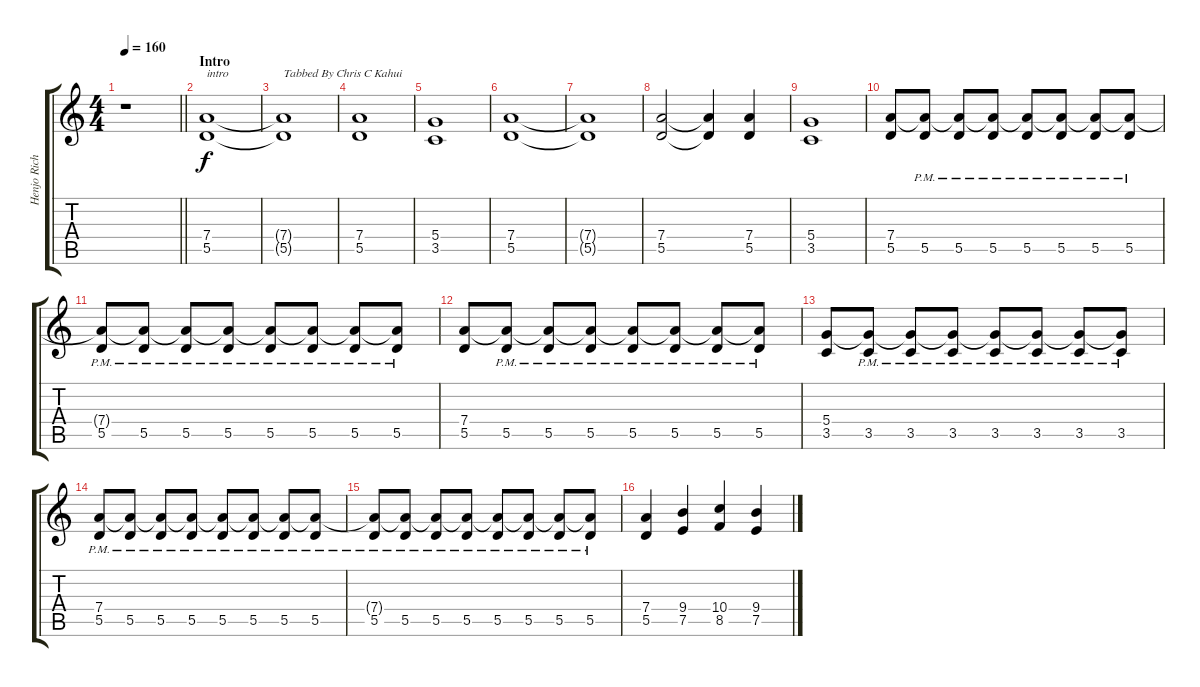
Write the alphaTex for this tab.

\track ("Henjo Richter" "Henjo Rich") {instrument distortionguitar}
\staff {score tabs}
\tuning (E4 B3 G3 D3 A2 E2) {hide}
\ts (4 4)
\tempo 160
\clef g2
\barLineRight lightlight
\ks c
r.1{dy f instrument distortionguitar} |
\section ("" "Intro")
(7.4 5.5).1{txt "intro"} |
(7.4{t} 5.5{t}).1{txt "Tabbed By Chris C Kahui"} |
(7.4 5.5).1 |
(5.4 3.5).1 |
(7.4 5.5).1{txt ""} |
(7.4{t} 5.5{t}).1 |
(7.4 5.5).2 (7.4{t} 5.5{t}).4 (7.4 5.5).4 |
(5.4 3.5).1 |
(7.4 5.5).8 (7.4{t} 5.5{pm}).8 (7.4{t} 5.5{pm}).8 (7.4{t} 5.5{pm}).8 (7.4{t} 5.5{pm}).8 (7.4{t} 5.5{pm}).8 (7.4{t} 5.5{pm}).8 (7.4{t} 5.5{pm}).8 |
(7.4{t} 5.5{pm}).8 (7.4{t} 5.5{pm}).8 (7.4{t} 5.5{pm}).8 (7.4{t} 5.5{pm}).8 (7.4{t} 5.5{pm}).8 (7.4{t} 5.5{pm}).8 (7.4{t} 5.5{pm}).8 (7.4{t} 5.5{pm}).8 |
(7.4 5.5).8 (7.4{t} 5.5{pm}).8 (7.4{t} 5.5{pm}).8 (7.4{t} 5.5{pm}).8 (7.4{t} 5.5{pm}).8 (7.4{t} 5.5{pm}).8 (7.4{t} 5.5{pm}).8 (7.4{t} 5.5{pm}).8 |
(5.4 3.5).8 (5.4{t} 3.5{pm}).8 (5.4{t} 3.5{pm}).8 (5.4{t} 3.5{pm}).8 (5.4{t} 3.5{pm}).8 (5.4{t} 3.5{pm}).8 (5.4{t} 3.5{pm}).8 (5.4{t} 3.5{pm}).8 |
(7.4 5.5{pm}).8 (7.4{t} 5.5{pm}).8 (7.4{t} 5.5{pm}).8 (7.4{t} 5.5{pm}).8 (7.4{t} 5.5{pm}).8 (7.4{t} 5.5{pm}).8 (7.4{t} 5.5{pm}).8 (7.4{t} 5.5{pm}).8 |
(7.4{t} 5.5{pm}).8 (7.4{t} 5.5{pm}).8 (7.4{t} 5.5{pm}).8 (7.4{t} 5.5{pm}).8 (7.4{t} 5.5{pm}).8 (7.4{t} 5.5{pm}).8 (7.4{t} 5.5{pm}).8 (7.4{t} 5.5{pm}).8 |
(7.4 5.5).4 (9.4 7.5).4 (10.4 8.5).4 (9.4 7.5).4
